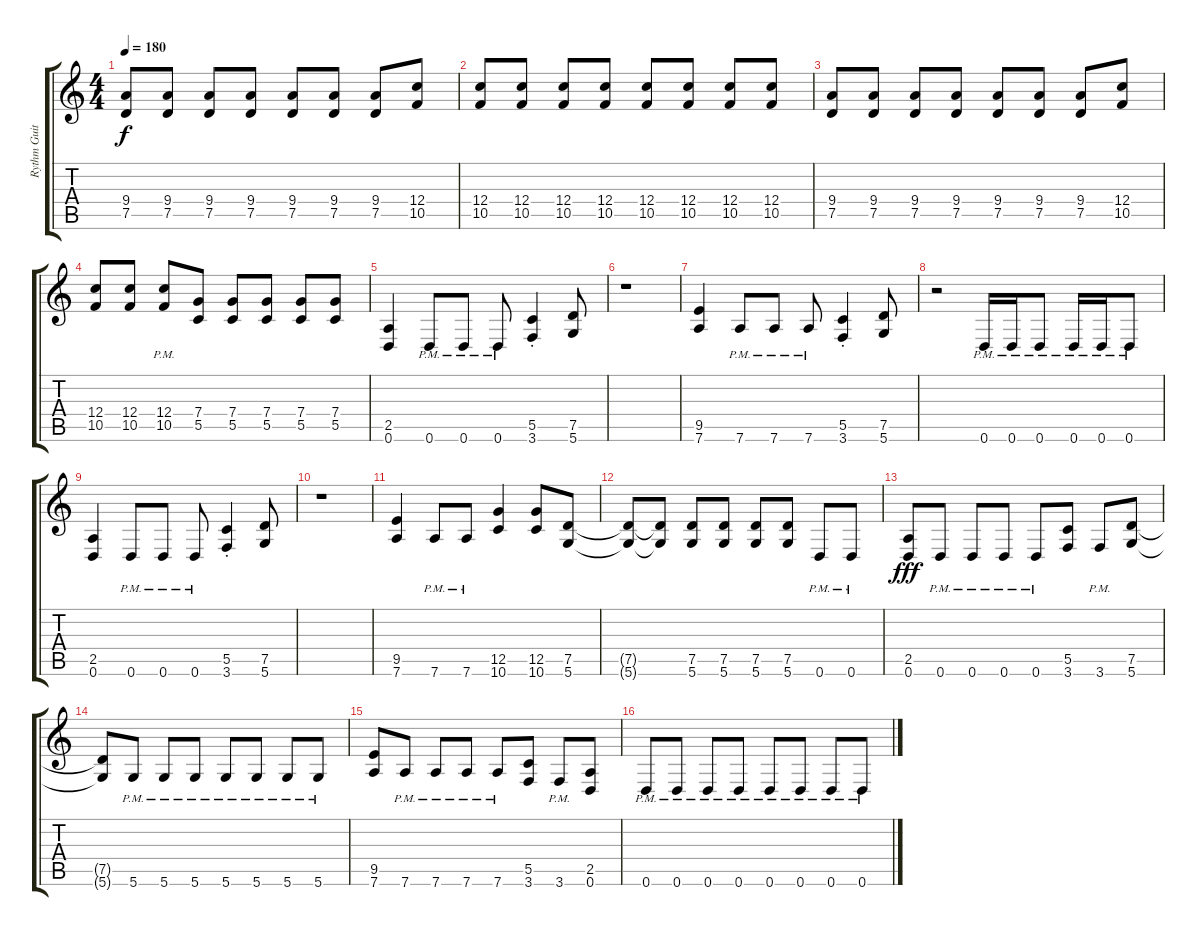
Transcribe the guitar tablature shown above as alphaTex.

\track ("Rythm Guitar" "Rythm Guit") {instrument overdrivenguitar}
\staff {score tabs}
\tuning (D4 A3 F3 C3 G2 D2) {hide}
\ts (4 4)
\tempo 180
\clef g2
\ks c
(9.4 7.5).8{dy f} (9.4 7.5).8 (9.4 7.5).8 (9.4 7.5).8 (9.4 7.5).8 (9.4 7.5).8 (9.4 7.5).8 (12.4 10.5).8 |
(12.4 10.5).8 (12.4 10.5).8 (12.4 10.5).8 (12.4 10.5).8 (12.4 10.5).8 (12.4 10.5).8 (12.4 10.5).8 (12.4 10.5).8 |
(9.4 7.5).8 (9.4 7.5).8 (9.4 7.5).8 (9.4 7.5).8 (9.4 7.5).8 (9.4 7.5).8 (9.4 7.5).8 (12.4 10.5).8 |
(12.4 10.5).8 (12.4 10.5).8 (12.4{pm} 10.5{pm}).8 (7.4 5.5).8 (7.4 5.5).8 (7.4 5.5).8 (7.4 5.5).8 (7.4 5.5).8 |
(2.5 0.6).4 0.6{pm}.8 0.6{pm}.8 0.6{pm}.8 (5.5{st} 3.6{st}).4 (7.5 5.6).8 |
r.1 |
(9.5 7.6).4 7.6{pm}.8 7.6{pm}.8 7.6{pm}.8 (5.5{st} 3.6{st}).4 (7.5 5.6).8 |
r.2 0.6{pm}.16 0.6{pm}.16 0.6{pm}.8 0.6{pm}.16 0.6{pm}.16 0.6{pm}.8 |
(2.5 0.6).4 0.6{pm}.8 0.6{pm}.8 0.6{pm}.8 (5.5{st} 3.6{st}).4 (7.5 5.6).8 |
r.1 |
(9.5 7.6).4 7.6{pm}.8 7.6{pm}.8 (12.5 10.6).4 (12.5 10.6).8 (7.5 5.6).8 |
(7.5{t} 5.6{t}).8 (7.5{t} 5.6{t}).8 (7.5 5.6).8 (7.5 5.6).8 (7.5 5.6).8 (7.5 5.6).8 0.6{pm}.8 0.6{pm}.8 |
(2.5 0.6).8{dy fff} 0.6{pm}.8 0.6{pm}.8 0.6{pm}.8 0.6{pm}.8 (5.5 3.6).8 3.6{pm}.8 (7.5 5.6).8 |
(7.5{t} 5.6{t}).8 5.6{pm}.8 5.6{pm}.8 5.6{pm}.8 5.6{pm}.8 5.6{pm}.8 5.6{pm}.8 5.6{pm}.8 |
(9.5 7.6).8 7.6{pm}.8 7.6{pm}.8 7.6{pm}.8 7.6{pm}.8 (5.5 3.6).8 3.6{pm}.8 (2.5 0.6).8 |
0.6{pm}.8 0.6{pm}.8 0.6{pm}.8 0.6{pm}.8 0.6{pm}.8 0.6{pm}.8 0.6{pm}.8 0.6{pm}.8
